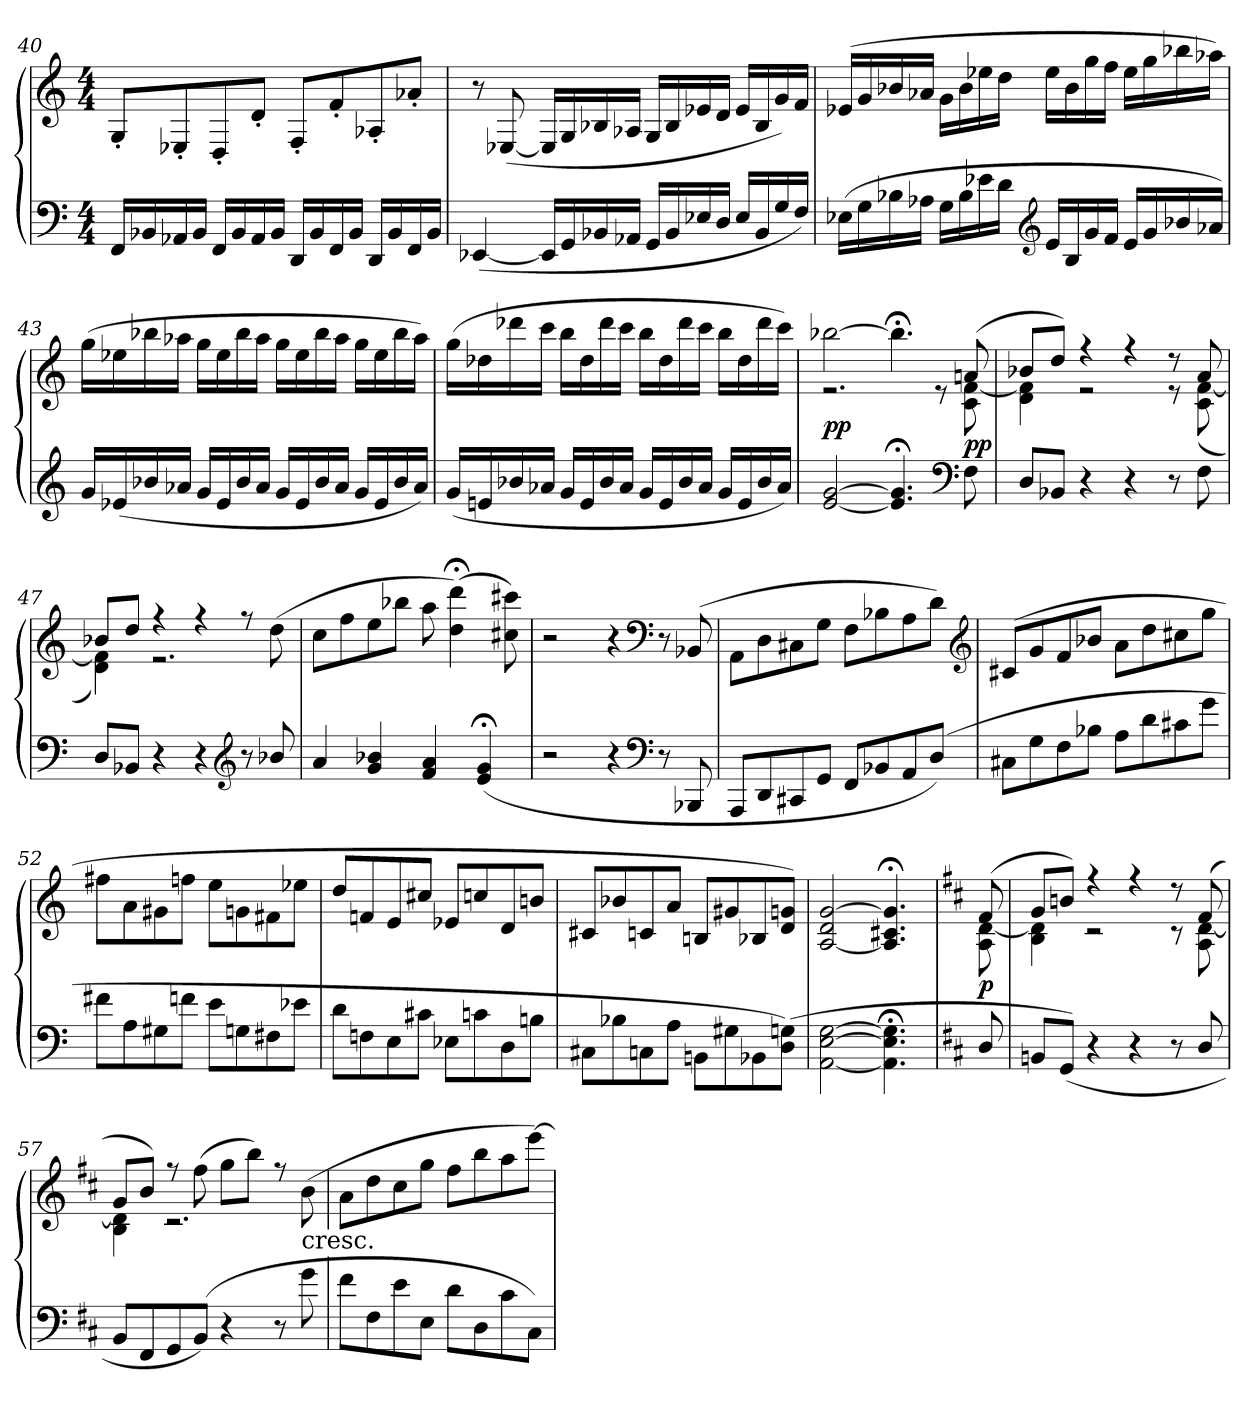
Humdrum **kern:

**kern	**kern	**dynam
*part1	*part1	*part1
*staff2	*staff1	*staff1/2
*clefF4	*clefG2	*
*k[]	*k[]	*
*M4/4	*M4/4	*
=40	=40	=40
16FF/LL	8G'/L	.
16BB-X/	.	.
16AA-X/	8E-X'/	.
16BB-/JJ	.	.
16FF/LL	8D'/	.
16BB-/	.	.
16AA-/	8d'/J	.
16BB-/JJ	.	.
16DD/LL	8F'/L	.
16BB-/	.	.
16FF/	8f'/	.
16BB-/JJ	.	.
16DD/LL	8A-X'/	.
16BB-/	.	.
16FF/	8a-X'/J	.
16BB-/JJ	.	.
=41	=41	=41
([4EE-X/	8r	.
.	([8E-X/	.
16EE-/LL]	16E-/LL]	.
16GG/	16G/	.
16BB-X/	16B-X/	.
16AA-X/JJ	16A-X/JJ	.
16GG/LL	16G/LL	.
16BB-/	16B-/	.
16E-X/	16e-X/	.
16D/JJ	16d/JJ	.
16E-/LL	16e-/LL	.
16BB-/	16B-/	.
16G/	16g/)	.
16F/JJ)	16f/JJ	.
=42	=42	=42
(16E-X\LL	(16e-X/LL	.
16G\	16g/	.
16B-X\	16b-X/	.
16A-X\JJ	16a-X/JJ	.
16G\LL	16g\LL	.
16B-\	16b-\	.
16e-X\	16ee-X\	.
16d\JJ	16dd\JJ	.
*clefG2	*	*
16e-/LL	16ee-\LL	.
16B-/	16b-\	.
16g/	16gg\	.
16f/JJ	16ff\JJ	.
16e-/LL	16ee-\LL	.
16g/	16gg\	.
16b-X/	16bb-X\	.
16a-X/JJ)	16aa-X\JJ)	.
=43	=43	=43
16g/LL	(16gg\LL	.
(16e-X/	16ee-X\	.
16b-X/	16bb-X\	.
16a-X/JJ	16aa-X\JJ	.
16g/LL	16gg\LL	.
16e-/	16ee-\	.
16b-/	16bb-\	.
16a-/JJ	16aa-\JJ	.
16g/LL	16gg\LL	.
16e-/	16ee-\	.
16b-/	16bb-\	.
16a-/JJ	16aa-\JJ	.
16g/LL	16gg\LL	.
16e-/	16ee-\	.
16b-/	16bb-\	.
16a-/JJ)	16aa-\JJ)	.
=44	=44	=44
(16g/LL	(16gg\LL	.
16en/	16dd-X\	.
16b-X/	16ddd-X\	.
16a-X/JJ	16ccc\JJ	.
16g/LL	16bb\LL	.
16e/	16dd-\	.
16b-/	16ddd-\	.
16a-/JJ	16ccc\JJ	.
16g/LL	16bb\LL	.
16e/	16dd-\	.
16b-/	16ddd-\	.
16a-/JJ	16ccc\JJ	.
16g/LL	16bb\LL	.
16e/	16dd-\	.
16b-/	16ddd-\	.
16a-/JJ)	16ccc\JJ)	.
=45	=45	=45
*	*^	*
[2e/ [2g/	[2bb-X\	2.r	pp
4.e];</ 4.g];</	4.bb-;<\]	.	.
.	.	8r	.
*clefF4	*	*	*
8F\	(8an/	8c\ [8f\	pp
=46	=46	=46	=46
8D/L	8b-X/L	4d\ 4f]\	.
8BB-X/J	8dd/J)	.	.
4r	4r	2r	.
4r	4r	.	.
8r	8r	8r	.
8F\	8a/	(8c\ [8f\	.
=47	=47	=47	=47
8D/L	8b-X/L	4d\ 4f]\)	.
8BB-X/J	8dd/J	.	.
4r	4r	2.r	.
4r	4r	.	.
*clefG2	*	*	*
8r	8r	.	.
8b-X/	(8dd\	.	.
*	*v	*v	*
=48	=48	=48
4a/	8cc\L	.
.	8ff\	.
4g/ 4b-X/	8ee\	.
.	8bb-X\J	.
4f/ 4a/	8aa\	.
.	(4dd;<\ 4ddd;<\)	.
(4e;</ 4g;</	.	.
.	8cc#X\ 8ccc#X\)	.
=49	=49	=49
2r	2r	.
4r	4r	.
*clefF4	*clefF4	*
8r	8r	.
8BBB-X/	(8BB-X/	.
=50	=50	=50
8AAA/L	8AA\L	.
8DD/	8D\	.
8CC#X/	8C#X\	.
8GG/J	8G\J	.
8FF/L	8F\L	.
8BB-X/	8B-X\	.
8AA/	8A\	.
(8D/J)	8d\J)	.
*	*clefG2	*
=51	=51	=51
8C#X\L	(8c#X/L	.
8G\	8g/	.
8F\	8f/	.
8B-X\J	8b-X/J	.
8A\L	8a\L	.
8d\	8dd\	.
8c#X\	8cc#X\	.
8g\J	8gg\J	.
=52	=52	=52
8f#X\L	8ff#X\L	.
8A\	8a\	.
8G#X\	8g#X\	.
8fn\J	8ffn\J	.
8e\L	8ee\L	.
8Gn\	8gn\	.
8F#X\	8f#X\	.
8e-X\J	8ee-X\J	.
=53	=53	=53
8d\L	8dd/L	.
8Fn\	8fn/	.
8E\	8e/	.
8c#X\J	8cc#X/J	.
8E-X\L	8e-X/L	.
8cn\	8ccn/	.
8D\	8d/	.
8Bn\J	8bn/J	.
=54	=54	=54
8C#X\L	8c#X/L	.
8B-X\	8b-X/	.
8Cn\	8cn/	.
8A\J	8a/J	.
8BBn\L	8Bn/L	.
8G#X\	8g#X/	.
8BB-X\	8B-X/	.
(8D\ 8Gn\J)	8d/ 8gn/J)	.
=55	=55	=55
[2AA\ [2E\ [2G\	[2A/ 2d/ [2g/	.
4.AA];<\ 4.E];<\ 4.G];<\	4.A];</ 4.c#X;</ 4.g];</	.
=	=	=
*k[f#c#]	*k[f#c#]	*
*	*^	*
8D/	(8f#/	8A\ [8d\	p
=56	=56	=56	=56
8BBn/L	8g/L	4B\ 4d]\	.
(8GG/J)	8bn/J)	.	.
4r	4r	2r	.
4r	4r	.	.
8r	8r	8r	.
8D/	(8f#/	8A\ [8d\	.
=57	=57	=57	=57
8BB/L	8g/L	4B\ 4d]\	.
8FF#/	8b/J)	.	.
8GG/	8r	2.r	.
(8BB/J)	(8ff#\	.	.
4r	8gg\L	.	.
.	8bb\J)	.	.
8r	8r	.	.
!	!LO:TX:c:t=cresc.	!	!
8g\	(8b\	.	.
*	*v	*v	*
=58	=58	=58
8f#\L	8a\L	.
8F#\	8dd\	.
8e\	8cc#\	.
8E\J	8gg\J	.
8d\L	8ff#\L	.
8D\	8bb\	.
8c#\	8aa\	.
8C#\J)	[8eee\J)	.
=	=	=
*-	*-	*-
